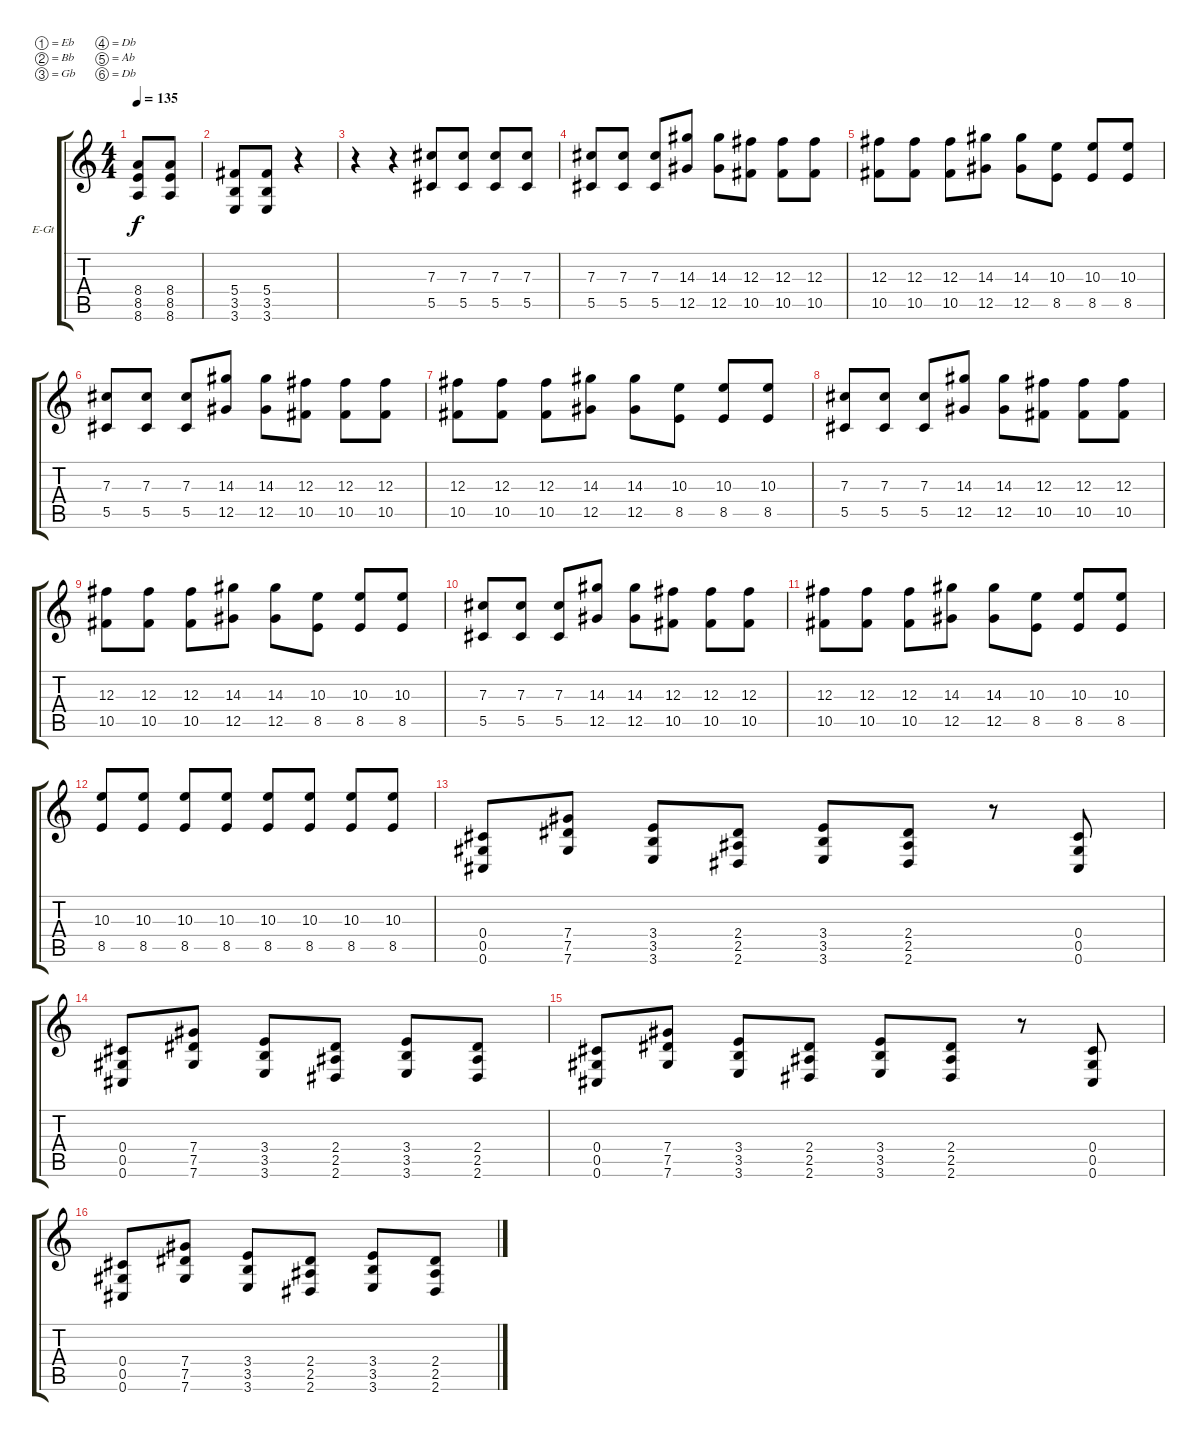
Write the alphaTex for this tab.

\defaultSystemsLayout 4
\bracketExtendMode groupsimilarinstruments
\firstSystemTrackNameOrientation horizontal
\otherSystemsTrackNameOrientation horizontal
\track ("Electric Guitar" "E-Gt") {instrument distortionguitar}
\staff {score tabs}
\tuning (Eb4 Bb3 Gb3 Db3 Ab2 Db2)
\ts (4 4)
\tempo 135
\clef g2
\scale
0.333333
\ks c
(8.6 8.5 8.4).8{dy f} (8.4 8.5 8.6).8 |
\scale
0.333333 (3.6 3.5 5.4).8 (5.4 3.5 3.6).8 r.4 |
\scale
0.333333 r.4 r.4 (5.5 7.3).8 (5.5 7.3).8 (5.5 7.3).8 (5.5 7.3).8 |
\scale
0.333333 (5.5 7.3).8 (5.5 7.3).8 (5.5 7.3).8 (12.5 14.3).8 (12.5 14.3).8 (10.5 12.3).8 (10.5 12.3).8 (10.5 12.3).8 |
\scale
0.333333 (10.5 12.3).8 (10.5 12.3).8 (10.5 12.3).8 (12.5 14.3).8 (12.5 14.3).8 (8.5 10.3).8 (8.5 10.3).8 (8.5 10.3).8 |
\scale
0.333333 (5.5 7.3).8 (5.5 7.3).8 (5.5 7.3).8 (12.5 14.3).8 (12.5 14.3).8 (10.5 12.3).8 (10.5 12.3).8 (10.5 12.3).8 |
\scale
0.333333 (10.5 12.3).8 (10.5 12.3).8 (10.5 12.3).8 (12.5 14.3).8 (12.5 14.3).8 (8.5 10.3).8 (8.5 10.3).8 (8.5 10.3).8 |
\scale
0.333333 (5.5 7.3).8 (5.5 7.3).8 (5.5 7.3).8 (12.5 14.3).8 (12.5 14.3).8 (10.5 12.3).8 (10.5 12.3).8 (10.5 12.3).8 |
\scale
0.333333 (10.5 12.3).8 (10.5 12.3).8 (10.5 12.3).8 (12.5 14.3).8 (12.5 14.3).8 (8.5 10.3).8 (8.5 10.3).8 (8.5 10.3).8 |
\scale
0.333333 (5.5 7.3).8 (5.5 7.3).8 (5.5 7.3).8 (12.5 14.3).8 (12.5 14.3).8 (10.5 12.3).8 (10.5 12.3).8 (10.5 12.3).8 |
\scale
0.333333 (10.5 12.3).8 (10.5 12.3).8 (10.5 12.3).8 (12.5 14.3).8 (12.5 14.3).8 (8.5 10.3).8 (8.5 10.3).8 (8.5 10.3).8 |
\scale
0.333333 (8.5 10.3).8 (8.5 10.3).8 (8.5 10.3).8 (8.5 10.3).8 (8.5 10.3).8 (8.5 10.3).8 (8.5 10.3).8 (8.5 10.3).8 |
\scale
0.333333 (0.6 0.5 0.4).8 (7.4 7.5 7.6).8 (3.6 3.5 3.4).8 (2.4 2.5 2.6).8 (3.4 3.5 3.6).8 (2.6 2.5 2.4).8 r.8 (0.4 0.5 0.6).8 |
\scale
0.333333 (0.6 0.5 0.4).8 (7.4 7.5 7.6).8 (3.6 3.5 3.4).8 (2.4 2.5 2.6).8 (3.6 3.5 3.4).8 (2.4 2.5 2.6).8 |
\scale
0.333333 (0.6 0.5 0.4).8 (7.4 7.5 7.6).8 (3.6 3.5 3.4).8 (2.4 2.5 2.6).8 (3.4 3.5 3.6).8 (2.6 2.5 2.4).8 r.8 (0.4 0.5 0.6).8 |
\scale
0.333333 (0.6 0.5 0.4).8 (7.4 7.5 7.6).8 (3.6 3.5 3.4).8 (2.4 2.5 2.6).8 (3.6 3.5 3.4).8 (2.4 2.5 2.6).8
